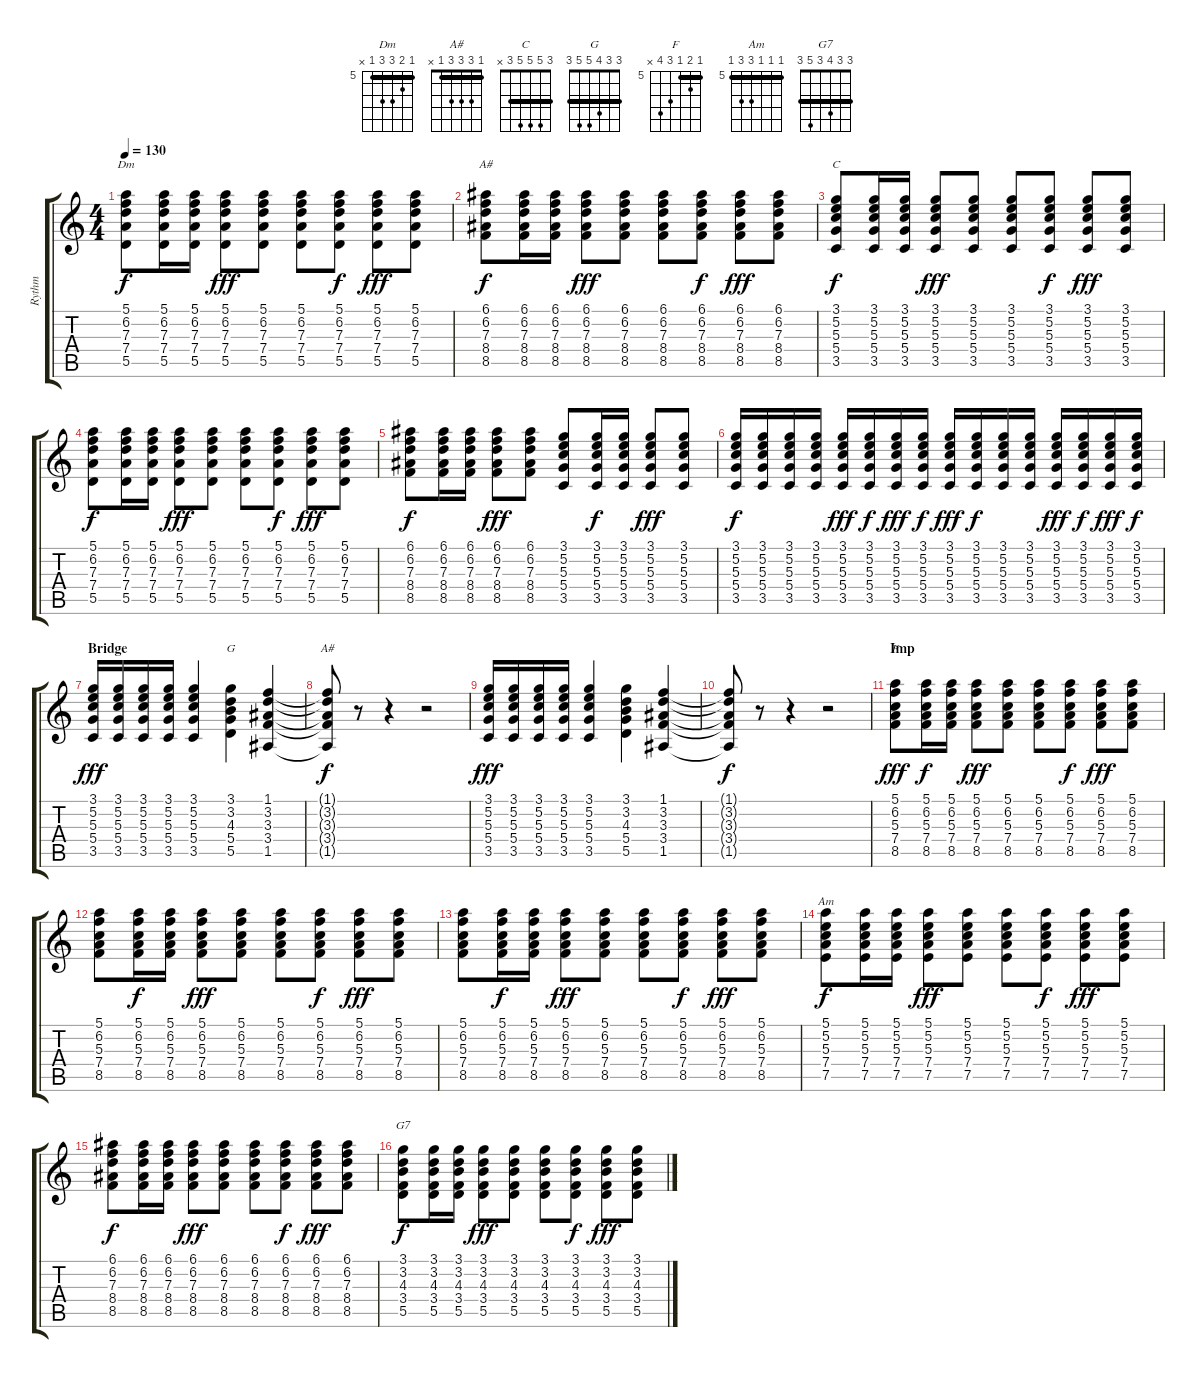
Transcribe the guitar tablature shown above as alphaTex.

\track ("Rythm" "Rythm") {instrument acousticguitarsteel}
\staff {score tabs}
\tuning (E4 B3 G3 D3 A2 E2) {hide}
\chord ("Dm" 5 6 7 7 5 x) {firstfret 5 barre 5}
\chord ("A#" 6 6 7 8 8 6) {firstfret 6 barre 6}
\chord ("C" 3 5 5 5 3 x) {barre 3}
\chord ("G" 3 3 4 5 5 3) {barre 3}
\chord ("A#" 1 3 3 3 1 x) {barre 1}
\chord ("F" 5 6 5 7 8 x) {firstfret 5 barre 5}
\chord ("Am" 5 5 5 7 7 5) {firstfret 5 barre 5}
\chord ("G7" 3 3 4 3 5 3) {barre 3}
\ts (4 4)
\tempo 130
\clef g2
\ks c
(5.1 6.2 7.3 7.4 5.5).8{ch "Dm" dy f} (5.1 6.2 7.3 7.4 5.5).16 (5.1 6.2 7.3 7.4 5.5).16 (5.1 6.2 7.3 7.4 5.5).8{dy fff} (5.1 6.2 7.3 7.4 5.5).8 (5.1 6.2 7.3 7.4 5.5).8 (5.1 6.2 7.3 7.4 5.5).8{dy f} (5.1 6.2 7.3 7.4 5.5).8{dy fff} (5.1 6.2 7.3 7.4 5.5).8 |
(6.1 6.2 7.3 8.4 8.5).8{ch "A#" dy f} (6.1 6.2 7.3 8.4 8.5).16 (6.1 6.2 7.3 8.4 8.5).16 (6.1 6.2 7.3 8.4 8.5).8{dy fff} (6.1 6.2 7.3 8.4 8.5).8 (6.1 6.2 7.3 8.4 8.5).8 (6.1 6.2 7.3 8.4 8.5).8{dy f} (6.1 6.2 7.3 8.4 8.5).8{dy fff} (6.1 6.2 7.3 8.4 8.5).8 |
(3.1 5.2 5.3 5.4 3.5).8{ch "C" dy f} (3.1 5.2 5.3 5.4 3.5).16 (3.1 5.2 5.3 5.4 3.5).16 (3.1 5.2 5.3 5.4 3.5).8{dy fff} (3.1 5.2 5.3 5.4 3.5).8 (3.1 5.2 5.3 5.4 3.5).8 (3.1 5.2 5.3 5.4 3.5).8{dy f} (3.1 5.2 5.3 5.4 3.5).8{dy fff} (3.1 5.2 5.3 5.4 3.5).8 |
(5.1 6.2 7.3 7.4 5.5).8{dy f} (5.1 6.2 7.3 7.4 5.5).16 (5.1 6.2 7.3 7.4 5.5).16 (5.1 6.2 7.3 7.4 5.5).8{dy fff} (5.1 6.2 7.3 7.4 5.5).8 (5.1 6.2 7.3 7.4 5.5).8 (5.1 6.2 7.3 7.4 5.5).8{dy f} (5.1 6.2 7.3 7.4 5.5).8{dy fff} (5.1 6.2 7.3 7.4 5.5).8 |
(6.1 6.2 7.3 8.4 8.5).8{dy f} (6.1 6.2 7.3 8.4 8.5).16 (6.1 6.2 7.3 8.4 8.5).16 (6.1 6.2 7.3 8.4 8.5).8{dy fff} (6.1 6.2 7.3 8.4 8.5).8 (3.1 5.2 5.3 5.4 3.5).8 (3.1 5.2 5.3 5.4 3.5).16{dy f} (3.1 5.2 5.3 5.4 3.5).16 (3.1 5.2 5.3 5.4 3.5).8{dy fff} (3.1 5.2 5.3 5.4 3.5).8 |
(3.1 5.2 5.3 5.4 3.5).16{dy f} (3.1 5.2 5.3 5.4 3.5).16 (3.1 5.2 5.3 5.4 3.5).16 (3.1 5.2 5.3 5.4 3.5).16 (3.1 5.2 5.3 5.4 3.5).16{dy fff} (3.1 5.2 5.3 5.4 3.5).16{dy f} (3.1 5.2 5.3 5.4 3.5).16{dy fff} (3.1 5.2 5.3 5.4 3.5).16{dy f} (3.1 5.2 5.3 5.4 3.5).16{dy fff} (3.1 5.2 5.3 5.4 3.5).16{dy f} (3.1 5.2 5.3 5.4 3.5).16 (3.1 5.2 5.3 5.4 3.5).16 (3.1 5.2 5.3 5.4 3.5).16{dy fff} (3.1 5.2 5.3 5.4 3.5).16{dy f} (3.1 5.2 5.3 5.4 3.5).16{dy fff} (3.1 5.2 5.3 5.4 3.5).16{dy f} |
\section ("" "Bridge")
(3.1 5.2 5.3 5.4 3.5).16{dy fff} (3.1 5.2 5.3 5.4 3.5).16 (3.1 5.2 5.3 5.4 3.5).16 (3.1 5.2 5.3 5.4 3.5).16 (3.1 5.2 5.3 5.4 3.5).4 (3.1 3.2 4.3 5.4 5.5).4{ch "G"} (1.1 3.2 3.3 3.4 1.5).4 |
(1.1{t} 3.2{t} 3.3{t} 3.4{t} 1.5{t}).8{ch "A#" dy f} r.8 r.4 r.2 |
(3.1 5.2 5.3 5.4 3.5).16{dy fff} (3.1 5.2 5.3 5.4 3.5).16 (3.1 5.2 5.3 5.4 3.5).16 (3.1 5.2 5.3 5.4 3.5).16 (3.1 5.2 5.3 5.4 3.5).4 (3.1 3.2 4.3 5.4 5.5).4 (1.1 3.2 3.3 3.4 1.5).4 |
(1.1{t} 3.2{t} 3.3{t} 3.4{t} 1.5{t}).8{dy f} r.8 r.4 r.2 |
\section ("" "Imp")
(5.1 6.2 5.3 7.4 8.5).8{ch "F" dy fff} (5.1 6.2 5.3 7.4 8.5).16{dy f} (5.1 6.2 5.3 7.4 8.5).16 (5.1 6.2 5.3 7.4 8.5).8{dy fff} (5.1 6.2 5.3 7.4 8.5).8 (5.1 6.2 5.3 7.4 8.5).8 (5.1 6.2 5.3 7.4 8.5).8{dy f} (5.1 6.2 5.3 7.4 8.5).8{dy fff} (5.1 6.2 5.3 7.4 8.5).8 |
(5.1 6.2 5.3 7.4 8.5).8 (5.1 6.2 5.3 7.4 8.5).16{dy f} (5.1 6.2 5.3 7.4 8.5).16 (5.1 6.2 5.3 7.4 8.5).8{dy fff} (5.1 6.2 5.3 7.4 8.5).8 (5.1 6.2 5.3 7.4 8.5).8 (5.1 6.2 5.3 7.4 8.5).8{dy f} (5.1 6.2 5.3 7.4 8.5).8{dy fff} (5.1 6.2 5.3 7.4 8.5).8 |
(5.1 6.2 5.3 7.4 8.5).8 (5.1 6.2 5.3 7.4 8.5).16{dy f} (5.1 6.2 5.3 7.4 8.5).16 (5.1 6.2 5.3 7.4 8.5).8{dy fff} (5.1 6.2 5.3 7.4 8.5).8 (5.1 6.2 5.3 7.4 8.5).8 (5.1 6.2 5.3 7.4 8.5).8{dy f} (5.1 6.2 5.3 7.4 8.5).8{dy fff} (5.1 6.2 5.3 7.4 8.5).8 |
(5.1 5.2 5.3 7.4 7.5).8{ch "Am" dy f} (5.1 5.2 5.3 7.4 7.5).16 (5.1 5.2 5.3 7.4 7.5).16 (5.1 5.2 5.3 7.4 7.5).8{dy fff} (5.1 5.2 5.3 7.4 7.5).8 (5.1 5.2 5.3 7.4 7.5).8 (5.1 5.2 5.3 7.4 7.5).8{dy f} (5.1 5.2 5.3 7.4 7.5).8{dy fff} (5.1 5.2 5.3 7.4 7.5).8 |
(6.1 6.2 7.3 8.4 8.5).8{dy f} (6.1 6.2 7.3 8.4 8.5).16 (6.1 6.2 7.3 8.4 8.5).16 (6.1 6.2 7.3 8.4 8.5).8{dy fff} (6.1 6.2 7.3 8.4 8.5).8 (6.1 6.2 7.3 8.4 8.5).8 (6.1 6.2 7.3 8.4 8.5).8{dy f} (6.1 6.2 7.3 8.4 8.5).8{dy fff} (6.1 6.2 7.3 8.4 8.5).8 |
(3.1 3.2 4.3 3.4 5.5).8{ch "G7" dy f} (3.1 3.2 4.3 3.4 5.5).16 (3.1 3.2 4.3 3.4 5.5).16 (3.1 3.2 4.3 3.4 5.5).8{dy fff} (3.1 3.2 4.3 3.4 5.5).8 (3.1 3.2 4.3 3.4 5.5).8 (3.1 3.2 4.3 3.4 5.5).8{dy f} (3.1 3.2 4.3 3.4 5.5).8{dy fff} (3.1 3.2 4.3 3.4 5.5).8
